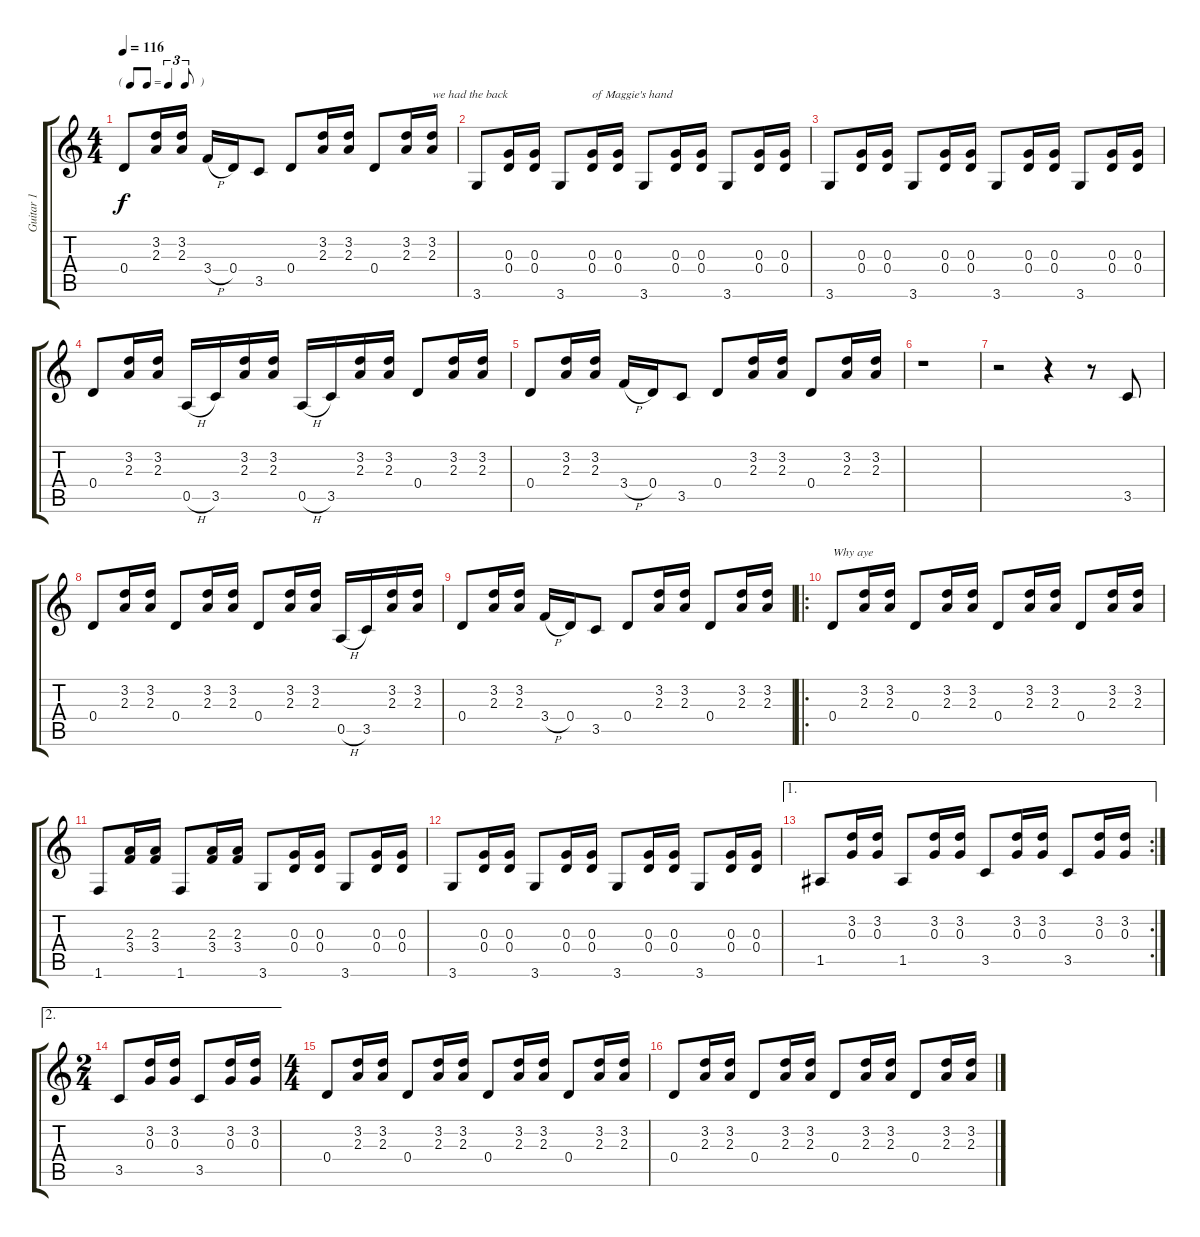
\track ("Guitar 1" "Guitar 1") {instrument acousticguitarsteel}
\staff {score tabs}
\tuning (E4 B3 G3 D3 A2 E2) {hide}
\ts (4 4)
\tf triplet8th
\tempo 116
\clef g2
\ks c
0.4.8{dy f} (3.2 2.3).16 (3.2 2.3).16 3.4{h}.16 0.4.16 3.5.8 0.4.8 (3.2 2.3).16 (3.2 2.3).16 0.4.8 (3.2 2.3).16 (3.2 2.3).16{txt "we had the back"} |
3.6.8 (0.3 0.4).16 (0.3 0.4).16 3.6.8 (0.3 0.4).16{txt "of Maggie's hand"} (0.3 0.4).16 3.6.8 (0.3 0.4).16 (0.3 0.4).16 3.6.8 (0.3 0.4).16 (0.3 0.4).16 |
3.6.8 (0.3 0.4).16 (0.3 0.4).16 3.6.8 (0.3 0.4).16 (0.3 0.4).16 3.6.8 (0.3 0.4).16 (0.3 0.4).16 3.6.8 (0.3 0.4).16 (0.3 0.4).16 |
0.4.8 (3.2 2.3).16 (3.2 2.3).16 0.5{h}.16 3.5.16 (3.2 2.3).16 (3.2 2.3).16 0.5{h}.16 3.5.16 (3.2 2.3).16 (3.2 2.3).16 0.4.8 (3.2 2.3).16 (3.2 2.3).16 |
0.4.8 (3.2 2.3).16 (3.2 2.3).16 3.4{h}.16 0.4.16 3.5.8 0.4.8 (3.2 2.3).16 (3.2 2.3).16 0.4.8 (3.2 2.3).16 (3.2 2.3).16 |
r.1 |
r.2 r.4 r.8 3.5.8 |
0.4.8 (3.2 2.3).16 (3.2 2.3).16 0.4.8 (3.2 2.3).16 (3.2 2.3).16 0.4.8 (3.2 2.3).16 (3.2 2.3).16 0.5{h}.16 3.5.16 (3.2 2.3).16 (3.2 2.3).16 |
0.4.8 (3.2 2.3).16 (3.2 2.3).16 3.4{h}.16 0.4.16 3.5.8 0.4.8 (3.2 2.3).16 (3.2 2.3).16 0.4.8 (3.2 2.3).16 (3.2 2.3).16 |
\ro
0.4.8{txt "Why aye"} (3.2 2.3).16 (3.2 2.3).16 0.4.8 (3.2 2.3).16 (3.2 2.3).16 0.4.8 (3.2 2.3).16 (3.2 2.3).16 0.4.8 (3.2 2.3).16 (3.2 2.3).16 |
1.6.8 (2.3 3.4).16 (2.3 3.4).16 1.6.8 (2.3 3.4).16 (2.3 3.4).16 3.6.8 (0.3 0.4).16 (0.3 0.4).16 3.6.8 (0.3 0.4).16 (0.3 0.4).16 |
3.6.8 (0.3 0.4).16 (0.3 0.4).16 3.6.8 (0.3 0.4).16 (0.3 0.4).16 3.6.8 (0.3 0.4).16 (0.3 0.4).16 3.6.8 (0.3 0.4).16 (0.3 0.4).16 |
\ae 1
\rc 2
1.5.8 (3.2 0.3).16 (3.2 0.3).16 1.5.8 (3.2 0.3).16 (3.2 0.3).16 3.5.8 (3.2 0.3).16 (3.2 0.3).16 3.5.8 (3.2 0.3).16 (3.2 0.3).16 |
\ae 2
\ts (2 4)
3.5.8 (3.2 0.3).16 (3.2 0.3).16 3.5.8 (3.2 0.3).16 (3.2 0.3).16 |
\ts (4 4)
0.4.8 (3.2 2.3).16 (3.2 2.3).16 0.4.8 (3.2 2.3).16 (3.2 2.3).16 0.4.8 (3.2 2.3).16 (3.2 2.3).16 0.4.8 (3.2 2.3).16 (3.2 2.3).16 |
0.4.8 (3.2 2.3).16 (3.2 2.3).16 0.4.8 (3.2 2.3).16 (3.2 2.3).16 0.4.8 (3.2 2.3).16 (3.2 2.3).16 0.4.8 (3.2 2.3).16 (3.2 2.3).16
